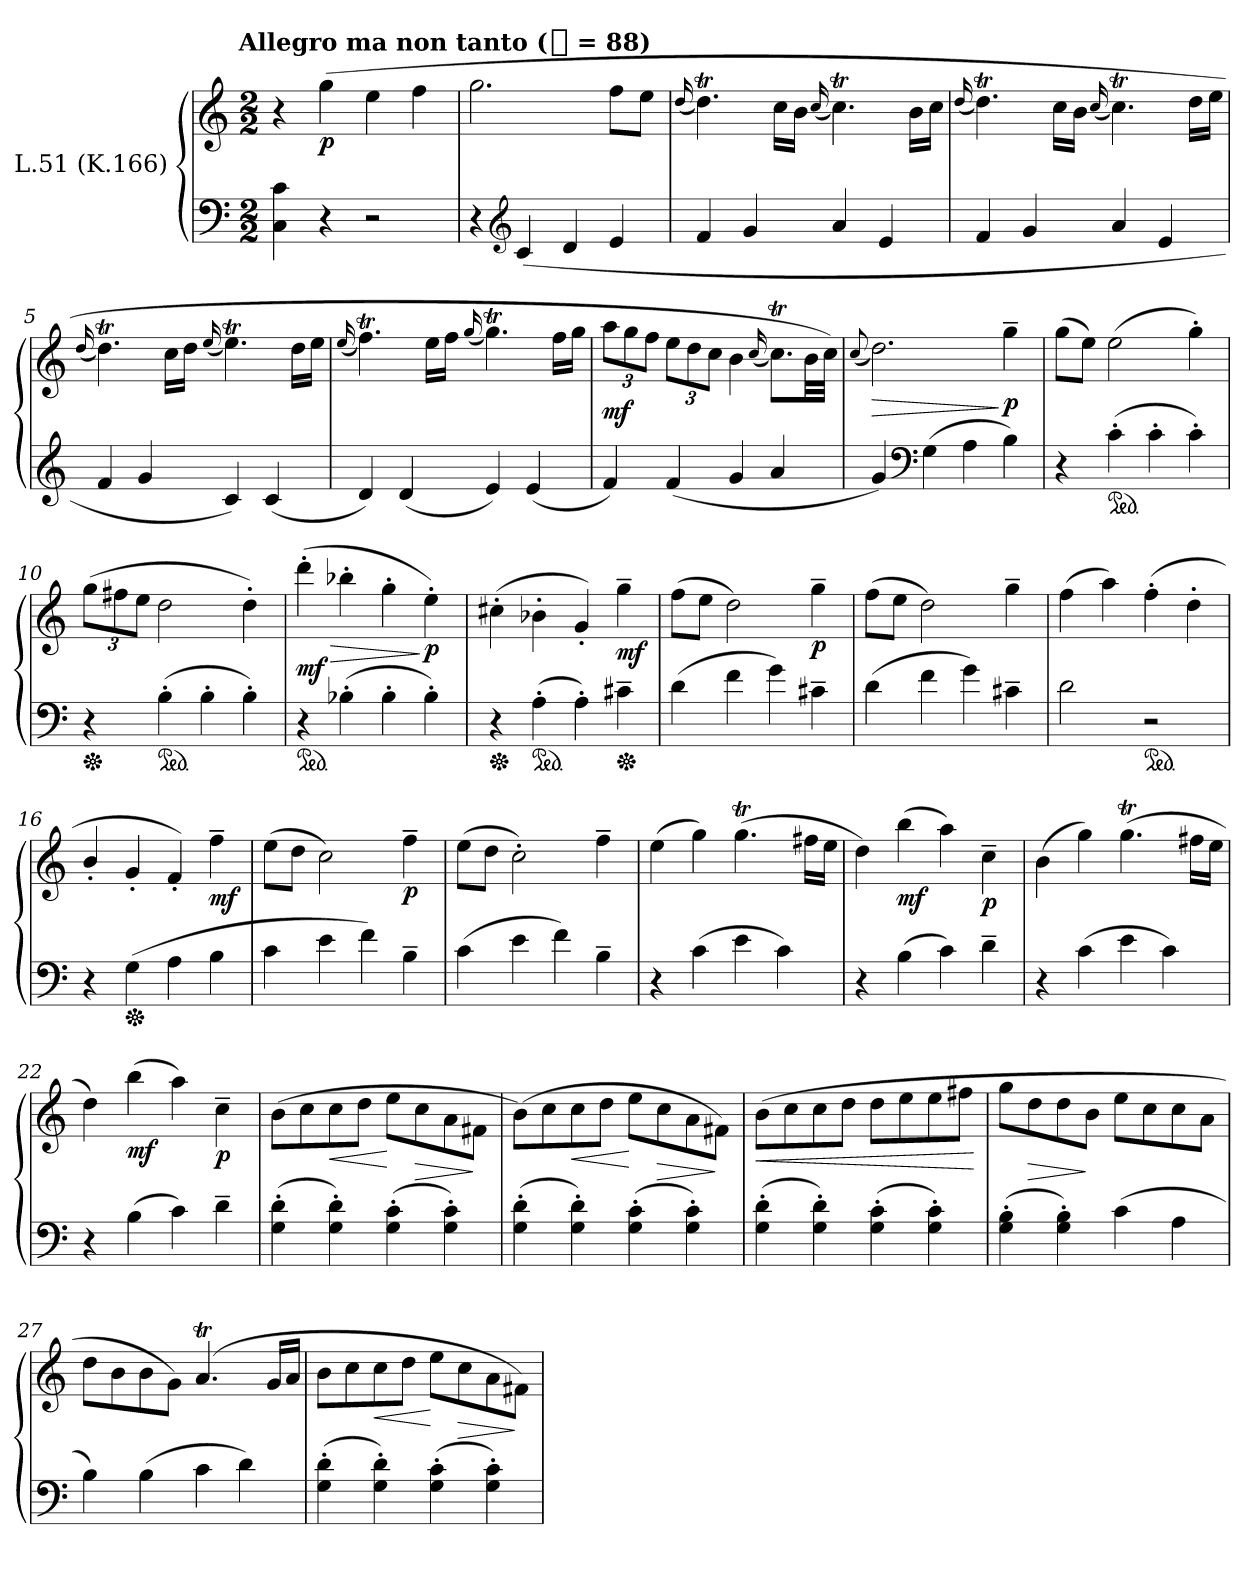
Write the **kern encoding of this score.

**kern	**kern	**dynam
*part1	*part1	*part1
*staff2	*staff1	*staff1/2
*I"L.51 (K.166)	*	*
*clefF4	*clefG2	*
*k[]	*k[]	*
!!LO:TX:omd:t=Allegro ma non tanto ([half] = 88)
*M2/2	*M2/2	*
*MM176	*MM176	*
=1	=1	=1
4Ci 4ci	4r	.
!	!	!LO:DY:b
4r	(4gg	p
2r	4ee	.
.	4ff	.
=2	=2	=2
4r	2.gg	.
*clefG2	*	*
(4c	.	.
4d	.	.
4e	8ffL	.
.	8eeJ	.
=3	=3	=3
.	(16qqdd	.
4f	4.ddT)	.
4g	.	.
.	16ccLL	.
.	16bJJ	.
.	(16qqcc	.
4a	4.ccT)	.
4e	.	.
.	16bLL	.
.	16ccJJ	.
=4	=4	=4
.	(16qqdd	.
4f	4.ddT)	.
4g	.	.
.	16ccLL	.
.	16bJJ	.
.	(16qqcc	.
4a	4.ccT)	.
4e	.	.
.	16ddLL	.
.	16eeJJ	.
!!LO:LB:g=z
=5	=5	=5
.	(16qqdd	.
4f	4.ddT)	.
4g	.	.
.	16ccLL	.
.	16ddJJ	.
.	(16qqee	.
4c)	4.eet)	.
(4c	.	.
.	16ddLL	.
.	16eeJJ	.
=6	=6	=6
.	(16qqee	.
4d)	4.ffT)	.
(4d	.	.
.	16eeLL	.
.	16ffJJ	.
.	(16qqgg	.
4e)	4.ggT)	.
(4e	.	.
.	16ffLL	.
.	16ggJJ	.
=7	=7	=7
4f)	12aaL	mf
.	12gg	.
.	12ffJ	.
(4f	12eeL	.
.	12dd	.
.	12ccJ	.
4g	4b	.
.	(16qqcc	.
4a	8.ccTL)	.
.	32bLL	.
.	32ccJJJ)	.
!!LO:LB:g=z
=8	=8	=8
.	(8qqcc	.
4g)	2.dd)	>
*clefF4	*	*
(4G	.	.
4A	.	.
4B)	4gg~	] p
=9	=9	=9
4r	(8ggL	.
.	8eeJ)	.
*ped	*	*
(4c'	(2ee	.
4c'	.	.
4c')	4gg')	.
=10	=10	=10
*Xped	*	*
4r	(12ggL	.
.	12ff#X	.
.	12eeJ	.
*ped	*	*
(4B'	2dd	.
4B'	.	.
4B')	4dd')	.
=11	=11	=11
*ped	*	*
4r	(4ddd'	> mf
(4B-X'	4bb-X'	.
4B-'	4gg'	.
4B-')	4ee')	] p
!!LO:LB:g=z
=12	=12	=12
*Xped	*	*
4r	(4cc#X'	.
*ped	*	*
(4A'	4b-X'	.
4A')	4g')	.
!	!	!LO:DY:b
*Xped	*	*
4c#X~	4gg~	mf
=13	=13	=13
(4d	(8ffL	.
.	8eeJ	.
4f	2dd)	.
4g)	.	.
!	!	!LO:DY:b
4c#X~	4gg~	p
=14	=14	=14
(4d	(8ffL	.
.	8eeJ	.
4f	2dd)	.
4g)	.	.
4c#X~	4gg~	.
=15	=15	=15
2d	(4ff	.
.	4aa)	.
*ped	*	*
2r	(>4ff'	.
.	4dd'	.
!!LO:LB:g=z
=16	=16	=16
4r	4b'/	.
*Xped	*	*
(4G	4g'	.
4A	4f')	.
!	!	!LO:DY:b
4B	4ff~	mf
=17	=17	=17
4c	(8eeL	.
.	8ddJ	.
4e	2cc)	.
4f)	.	.
!	!	!LO:DY:b
4B~	4ff~	p
=18	=18	=18
(4c	(8eeL	.
.	8ddJ	.
4e	2cc')	.
4f)	.	.
4B~	4ff~	.
=19	=19	=19
4r	(4ee	.
(4c	4gg)	.
4e	(4.ggT	.
4c)	.	.
.	16ff#XLL	.
.	16eeJJ	.
=20	=20	=20
4r	4dd)	.
!	!	!LO:DY:b
(4B	(4bb	mf
4c)	4aa)	.
!	!	!LO:DY:b
4d~	4cc~	p
!!LO:LB:g=z
=21	=21	=21
4r	(4b	.
(4c	4gg)	.
4e	(4.ggT	.
4c)	.	.
.	16ff#XLL	.
.	16eeJJ	.
=22	=22	=22
4r	4dd)	.
!	!	!LO:DY:b
(4B	(4bb	mf
4c)	4aa)	.
!	!	!LO:DY:b
4d~	4cc~	p
=23	=23	=23
(4G' 4d'	(8bL	.
.	8cc	.
!	!	!LO:HP:b
4G' 4d')	8cc	<
.	8ddJ	.
(4G' 4c'	8eeL	[
!	!	!LO:HP:b
.	8cc	>
4G' 4c')	8a	.
.	8f#XJ	]
=24	=24	=24
(4G' 4d'	(8bL)	.
.	8cc	.
!	!	!LO:HP:b
4G' 4d')	8cc	<
.	8ddJ	.
(4G' 4c'	8eeL	[
!	!	!LO:HP:b
.	8cc	>
4G' 4c')	8a	.
.	8f#XJ)	]
=25	=25	=25
!	!	!LO:HP:b
(4G' 4d'	(>8bL	<
.	8cc	.
4G' 4d')	8cc	.
.	8ddJ	.
(4G' 4c'	8ddL	.
.	8ee	.
4G' 4c')	8ee	.
.	8ff#XJ	.
.	.	[
!!LO:LB:g=z
=26	=26	=26
(4G' 4B'	8ggL	.
!	!	!LO:HP:b
.	8dd	>
4G' 4B')	8dd	.
.	8bJ	]
(4c	8eeL	.
.	8cc	.
4A	8cc	.
.	8aJ	.
=27	=27	=27
4B)	8ddL	.
.	8b	.
(4B	8b	.
.	8gJ)	.
4c	(4.aT	.
4d)	.	.
.	16gLL	.
.	16aJJ	.
=28	=28	=28
(4G' 4d'	8bL	.
.	8cc	.
!	!	!LO:HP:b
4G' 4d')	8cc	<
.	8ddJ	.
(4G' 4c'	8eeL	[
!	!	!LO:HP:b
.	8cc	>
4G' 4c')	8a	.
.	8f#XJ)	]
=	=	=
*-	*-	*-
